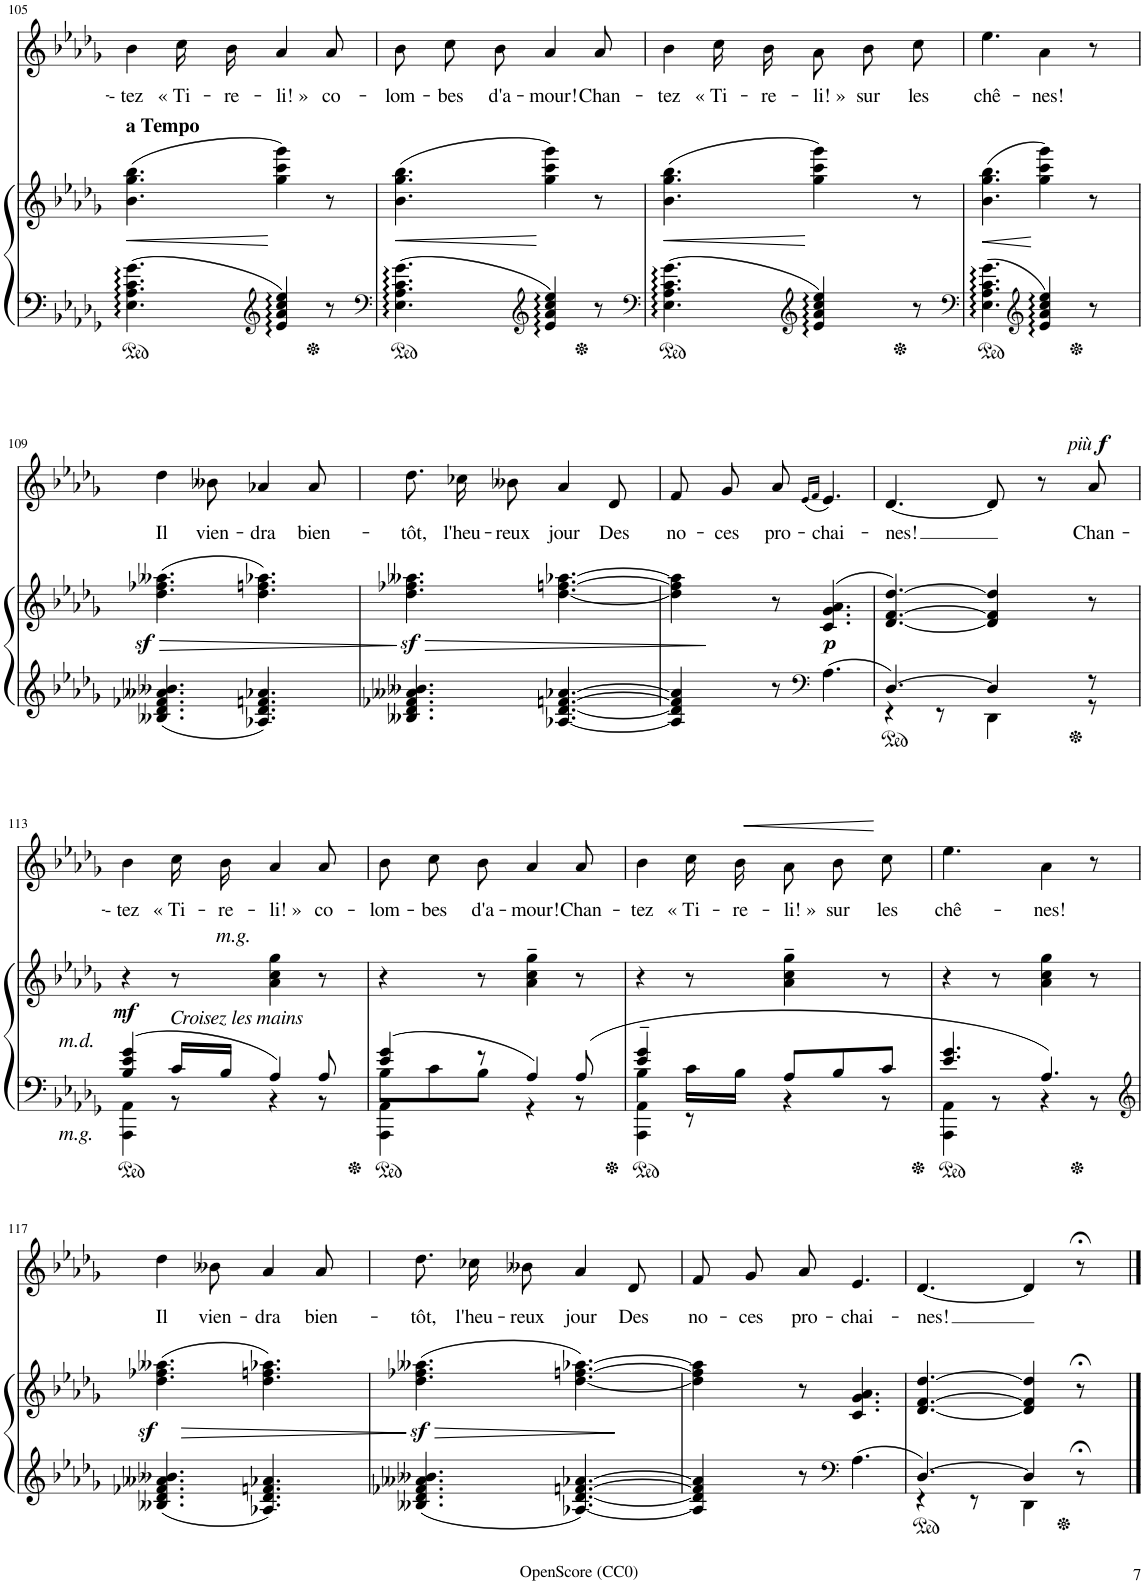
**kern	**kern	**dynam	**kern	**text	**dynam
*part2	*part2	*part2	*part1	*part1	*part1
*staff3	*staff2	*staff2/3	*staff1	*staff1	*staff1
*I"Piano	*	*	*I"Chant Voice	*	*
*I'Pno	*	*	*	*	*
!!LO:PB:g=z
*clefF4	*clefG2	*	*clefG2	*	*
*k[b-e-a-d-g-]	*k[b-e-a-d-g-]	*	*k[b-e-a-d-g-]	*	*
*M6/8	*M6/8	*	*M6/8	*	*
=105	=105	=105	=105	=105	=105
!	!	!	!LO:TX:b:B:t=a Tempo	!	!
!	!	!LO:HP:b	!	!LO:LY:b	!
4.E-\ 4.A-\ 4.c\ 4.g-\	(4.b-\ 4.gg-\ 4.bb-\	<	4b-\	- tez	.
!	!	!	!	!LO:LY:b	!
.	.	.	16cc\	« Ti-	.
!	!	!	!	!LO:LY:b	!
.	.	.	16b-\	-re-	.
*clefG2	*	*	*	*	*
!	!	!	!	!LO:LY:b	!
4e-/ 4a-/ 4cc/ 4ee-/	4gg-\ 4ccc\ 4ggg-\)	[	4a-/	-li! »	.
!	!	!	!	!LO:LY:b	!
8r	8r	.	8a-/	co-	.
=106	=106	=106	=106	=106	=106
*clefF4	*	*	*	*	*
!	!	!LO:HP:b	!	!LO:LY:b	!
4.E-\ 4.A-\ 4.c\ 4.g-\	(4.b-\ 4.gg-\ 4.bb-\	<	8b-\	-lom-	.
!	!	!	!	!LO:LY:b	!
.	.	.	8cc\	-bes	.
!	!	!	!	!LO:LY:b	!
.	.	.	8b-\	d'a-	.
*clefG2	*	*	*	*	*
!	!	!	!	!LO:LY:b	!
4e-/ 4a-/ 4cc/ 4ee-/	4gg-\ 4ccc\ 4ggg-\)	[	4a-/	-mour!	.
!	!	!	!	!LO:LY:b	!
8r	8r	.	8a-/	Chan-	.
=107	=107	=107	=107	=107	=107
*clefF4	*	*	*	*	*
!	!	!LO:HP:b	!	!LO:LY:b	!
4.E-\ 4.A-\ 4.c\ 4.g-\	(4.b-\ 4.gg-\ 4.bb-\	<	4b-\	-tez	.
!	!	!	!	!LO:LY:b	!
.	.	.	16cc\	« Ti-	.
!	!	!	!	!LO:LY:b	!
.	.	.	16b-\	-re-	.
*clefG2	*	*	*	*	*
!	!	!	!	!LO:LY:b	!
4e-/ 4a-/ 4cc/ 4ee-/	4gg-\ 4ccc\ 4ggg-\)	[	8a-\	-li! »	.
!	!	!	!	!LO:LY:b	!
.	.	.	8b-\	sur	.
!	!	!	!	!LO:LY:b	!
8r	8r	.	8cc\	les	.
=108	=108	=108	=108	=108	=108
*clefF4	*	*	*	*	*
!	!	!LO:HP:b	!	!LO:LY:b	!
4.E-\ 4.A-\ 4.c\ 4.g-\	(4.b-\ 4.gg-\ 4.bb-\	<	4.ee-\	chê-	.
*clefG2	*	*	*	*	*
!	!	!	!	!LO:LY:b	!
4e-/ 4a-/ 4cc/ 4ee-/	4gg-\ 4ccc\ 4ggg-\)	[	4a-\	-nes!	.
8r	8r	.	8r	.	.
!!LO:LB:g=z
=109	=109	=109	=109	=109	=109
!	!	!LO:HP:b	!	!LO:LY:b	!
4.B--X/ 4.d-/ 4.f-X/ 4.a--X/ 4.b--X/	(4.dd-\z< 4.ff-X\z< 4.aa--X\z<	>	4dd-\	Il	.
!	!	!	!	!LO:LY:b	!
.	.	.	8b--X\	vien-	.
!	!	!	!	!LO:LY:b	!
4.A-X/ 4.d-/ 4.fn/ 4.a-X/	4.dd-\ 4.ffn\ 4.aa-X\)	.	4a-X/	-dra	.
!	!	!	!	!LO:LY:b	!
.	.	.	8a-/	bien-	.
.	.	]	.	.	.
=110	=110	=110	=110	=110	=110
!	!	!LO:HP:b	!	!LO:LY:b	!
4.B--X/ 4.d-/ 4.f-X/ 4.a--X/ 4.b--X/	4.dd-\z< 4.ff-X\z< 4.aa--X\z<	>	8.dd-\	-tôt,	.
!	!	!	!	!LO:LY:b	!
.	.	.	16cc-X\	l'heu-	.
!	!	!	!	!LO:LY:b	!
.	.	.	8b--X\	-reux	.
!	!	!	!	!LO:LY:b	!
[4.A-X/ [4.d-/ [>4.fn/ [4.a-X/	[4.dd-\ [4.ffn\ [4.aa-X\	.	4a-/	jour	.
!	!	!	!	!LO:LY:b	!
.	.	.	8d-/	Des	.
=111	=111	=111	=111	=111	=111
!	!	!	!	!LO:LY:b	!
4A-/] 4d-/] 4f/] 4a-/]	4dd-\] 4ff\] 4aa-\]	.	8f/	no-	.
!	!	!	!	!LO:LY:b	!
.	.	.	8g-/	-ces	.
!	!	!	!	!LO:LY:b	!
8r	8r	]	8a-/	pro-	.
*clefF4	*	*	*	*	*
.	.	.	(16qe-/LL	.	.
.	.	.	16qf/JJ	.	.
!	!	!LO:DY:b	!	!LO:LY:b	!
4.A-\	(>4.c/ 4.g-/ 4.a-/	p	4.e-/)	-chai-	.
=112	=112	=112	=112	=112	=112
*^	*	*	*	*	*
!	!	!	!	!	!LO:LY:b	!
[4.D-/	4r	[4.d-/ [>4.f/ [4.dd-/)	.	[4.d-/	-nes!	.
.	8r	.	.	.	.	.
4D-/]	4DD-\	4d-/] 4f/] 4dd-/]	.	8d-/]	.	.
.	.	.	.	8r	.	.
!	!	!	!	!	!LO:LY:b	!LO:DY:a
!	!	!	!	!	!	!LO:DY:n=1:a
8r	8r	8r	.	8a-/	Chan-	other-dynamics f
!!LO:LB:g=z
=113	=113	=113	=113	=113	=113	=113
!LO:TX:b:i:t=m.g.	!	!	!	!	!	!
!LO:TX:a:i:t=m.d.	!	!	!	!	!	!
!	!	!	!LO:DY:a=2	!	!LO:LY:b	!
4B-/ 4e-/ 4g-/	4AAA-\ 4AA-\	4r	mf	4b-\	-- tez	.
!	!	!LO:TX:b:i:t=Croisez les mains	!	!	!	!
!	!	!	!	!	!LO:LY:b	!
16c/LL	8r	8r	.	16cc\	« Ti-	.
!	!	!	!	!	!LO:LY:b	!
16B-/JJ	.	.	.	16b-\	-re-	.
!	!	!LO:TX:a:i:t=m.g.	!	!	!	!
!	!	!	!	!	!LO:LY:b	!
4A-/	4r	4a-\ 4cc\ 4gg-\	.	4a-/	-li! »	.
!	!	!	!	!	!LO:LY:b	!
8A-/	8r	8r	.	8a-/	co-	.
=114	=114	=114	=114	=114	=114	=114
*	*^	*	*	*	*	*
!	!	!	!	!	!	!LO:LY:b	!
4e-/ 4g-/	4AAA-\ 4AA-\	8B-\L	4r	.	8b-\	-lom-	.
!	!	!	!	!	!	!LO:LY:b	!
.	.	8c\	.	.	8cc\	-bes	.
!	!	!	!	!	!	!LO:LY:b	!
8ryy	8r	8B-\J	8r	.	8b-\	d'a-	.
!	!	!	!	!	!	!LO:LY:b	!
4A-/	4ryy	4r	4a-\~ 4cc\~ 4gg-\~	.	4a-/	-mour!	.
!	!	!	!	!	!	!LO:LY:b	!
8A-/	8r	8ryy	8r	.	8a-/	Chan-	.
=115	=115	=115	=115	=115	=115	=115	=115
!	!	!	!	!	!	!LO:LY:b	!
4e-/~ 4g-/~	4AAA-\ 4AA-\	4B-\	4r	.	4b-\	-tez	.
!	!	!	!	!	!	!LO:LY:b	!
16c\LL	8r	2ryy	8r	.	16cc\	-« Ti-	.
!	!	!	!	!	!	!LO:LY:b	!LO:HP:b
16B-\JJ	.	.	.	.	16b-\	-re-	<
!	!	!	!	!	!	!LO:LY:b	!
8A-/L	4r	.	4a-\~ 4cc\~ 4gg-\~	.	8a-\	-li! »	.
!	!	!	!	!	!	!LO:LY:b	!
8B-/	.	.	.	.	8b-\	sur	.
!	!	!	!	!	!	!LO:LY:b	!
8c/J	8r	.	8r	.	8cc\	les	[
*	*v	*v	*	*	*	*	*
=116	=116	=116	=116	=116	=116	=116
!	!	!	!	!	!LO:LY:b	!
4.e-/ 4.g-/	4AAA-\ 4AA-\	4r	.	4.ee-\	chê-	.
.	8r	8r	.	.	.	.
!	!	!	!	!	!LO:LY:b	!
4.A-/	4r	4a-\ 4cc\ 4gg-\	.	4a-\	-nes!	.
.	8r	8r	.	8r	.	.
*v	*v	*	*	*	*	*
!!LO:LB:g=z
=117	=117	=117	=117	=117	=117
*clefG2	*	*	*	*	*
*^	*	*	*	*	*
!	!	!	!LO:HP:b	!	!LO:LY:b	!
*v	*v	*	*	*	*	*
4.B--X/ 4.d-/ 4.f-X/ 4.a--X/ 4.b--X/	(4.dd-\z< 4.ff-X\z< 4.aa--X\z<	>	4dd-\	Il	.
!	!	!	!	!LO:LY:b	!
.	.	.	8b--X\	vien-	.
!	!	!	!	!LO:LY:b	!
4.A-X/ 4.d-/ 4.fn/ 4.a-X/	4.dd-\ 4.ffn\ 4.aa-X\)	.	4a-/	-dra	.
!	!	!	!	!LO:LY:b	!
.	.	.	8a-/	bien-	.
.	.	]	.	.	.
=118	=118	=118	=118	=118	=118
!	!	!LO:HP:b	!	!LO:LY:b	!
4.B--X/ 4.d-/ 4.f-X/ 4.a--X/ 4.b--X/	(4.dd-\z< 4.ff-X\z< 4.aa--X\z<	>	8.dd-\	-tôt,	.
!	!	!	!	!LO:LY:b	!
.	.	.	16cc-X\	l'heu-	.
!	!	!	!	!LO:LY:b	!
.	.	.	8b--X\	-reux	.
!	!	!	!	!LO:LY:b	!
[4.A-X/ [4.d-/ [>4.fn/ [4.a-X/	[4.dd-\ [4.ffn\ [4.aa-X\)	.	4a-/	jour	.
!	!	!	!	!LO:LY:b	!
.	.	.	8d-/	Des	.
.	.	]	.	.	.
=119	=119	=119	=119	=119	=119
!	!	!	!	!LO:LY:b	!
4A-/] 4d-/] 4f/] 4a-/]	4dd-\] 4ff\] 4aa-\]	.	8f/	no-	.
!	!	!	!	!LO:LY:b	!
.	.	.	8g-/	-ces	.
!	!	!	!	!LO:LY:b	!
8r	8r	.	8a-/	pro-	.
*clefF4	*	*	*	*	*
!	!	!	!	!LO:LY:b	!
4.A-\	4.c/ 4.g-/ 4.a-/	.	4.e-/	-chai-	.
=120	=120	=120	=120	=120	=120
*^	*	*	*	*	*
!	!	!	!	!	!LO:LY:b	!
[4.D-/	4r	[4.d-/ [>4.f/ [4.dd-/	.	[4.d-/	-nes!	.
.	8r	.	.	.	.	.
4D-/]	4DD-\	4d-/] 4f/] 4dd-/]	.	4d-/]	.	.
8r;<	8ryy	8r;<	.	8r;<	.	.
*v	*v	*	*	*	*	*
==	==	==	==	==	==
*-	*-	*-	*-	*-	*-
